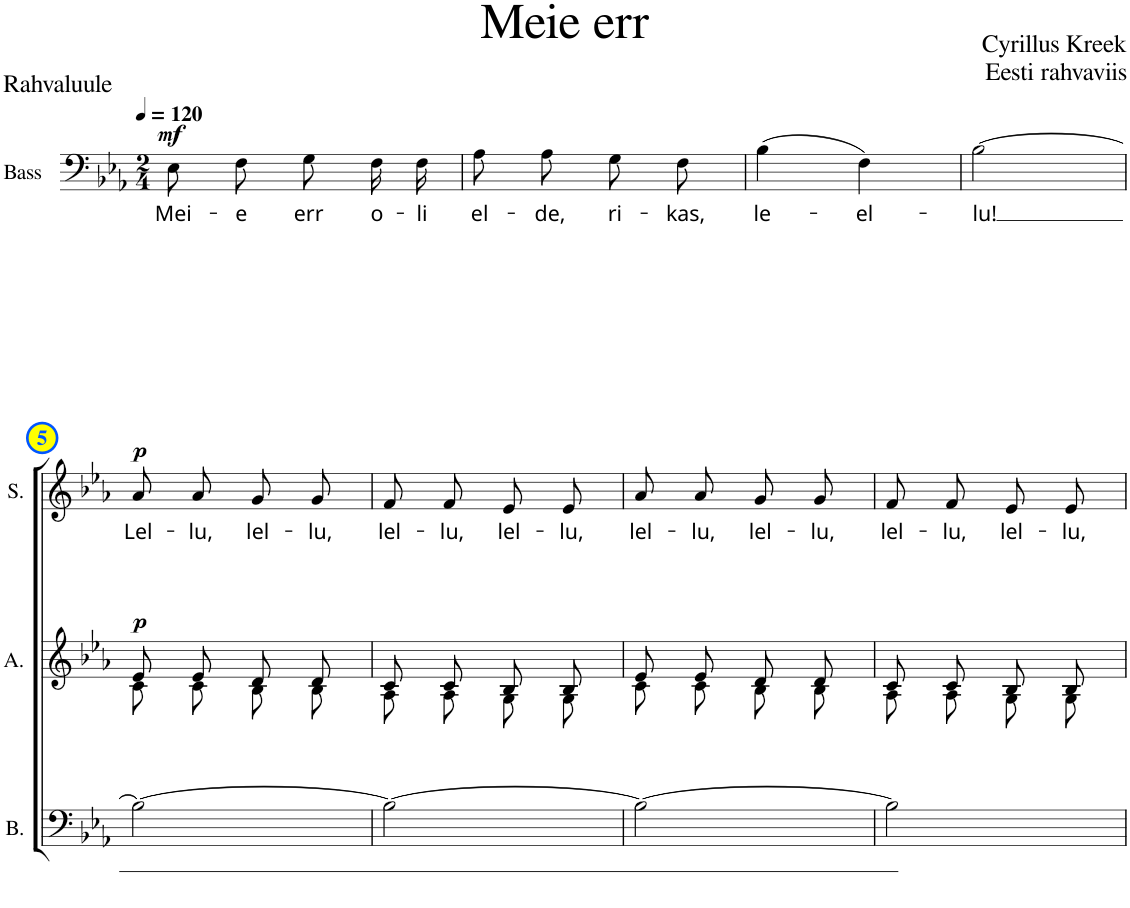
**kern	**text	**dynam	**kern	**kern	**text	**dynam	**kern	**text	**dynam
*part4	*part4	*part4	*part3	*part2	*part2	*part2	*part1	*part1	*part1
*staff4	*staff4	*staff4	*staff3	*staff2	*staff2	*staff2	*staff1	*staff1	*staff1
*I"Bass	*	*	*I"Tenor	*I"Alto	*	*	*I"Soprano	*	*
*I'B.	*	*	*I'T.	*I'A.	*	*	*I'S.	*	*
*clefF4	*	*	*clefGv2	*clefG2	*	*	*clefG2	*	*
*	*	*	*	*Trd1c2	*	*	*	*	*
*k[b-e-a-]	*	*	*k[b-e-a-]	*k[b-e-a-]	*	*	*k[b-e-a-]	*	*
*M2/4	*	*	*M2/4	*M2/4	*	*	*M2/4	*	*
*MM120	*	*	*MM120	*MM120	*	*	*MM120	*	*
=1	=1	=1	=1	=1	=1	=1	=1	=1	=1
!	!LO:LY:b	!LO:DY:a	!	!	!	!	!	!	!
8E-\L	Mei-	mf	2r	2r	.	.	2r	.	.
!	!LO:LY:b	!	!	!	!	!	!	!	!
8F\J	-e	.	.	.	.	.	.	.	.
!	!LO:LY:b	!	!	!	!	!	!	!	!
8G\L	err	.	.	.	.	.	.	.	.
!	!LO:LY:b	!	!	!	!	!	!	!	!
16F\L	o-	.	.	.	.	.	.	.	.
!	!LO:LY:b	!	!	!	!	!	!	!	!
16F\JJ	-li	.	.	.	.	.	.	.	.
=2	=2	=2	=2	=2	=2	=2	=2	=2	=2
!	!LO:LY:b	!	!	!	!	!	!	!	!
8A-\L	el-	.	2r	2r	.	.	2r	.	.
!	!LO:LY:b	!	!	!	!	!	!	!	!
8A-\J	-de,	.	.	.	.	.	.	.	.
!	!LO:LY:b	!	!	!	!	!	!	!	!
8G\L	ri-	.	.	.	.	.	.	.	.
!	!LO:LY:b	!	!	!	!	!	!	!	!
8F\J	-kas,	.	.	.	.	.	.	.	.
=3	=3	=3	=3	=3	=3	=3	=3	=3	=3
!	!LO:LY:b	!	!	!	!	!	!	!	!
(4B-\	le-	.	2r	2r	.	.	2r	.	.
!	!LO:LY:b	!	!	!	!	!	!	!	!
4F\)	-el-	.	.	.	.	.	.	.	.
=4	=4	=4	=4	=4	=4	=4	=4	=4	=4
!	!LO:LY:b	!	!	!	!	!	!	!	!
[2B-\	-lu!	.	2r	2r	.	.	2r	.	.
!!LO:LB:g=z
=5	=5	=5	=5	=5	=5	=5	=5	=5	=5
!	!	!	!	!	!LO:LY:b	!LO:DY:a	!	!LO:LY:b	!LO:DY:a
*	*	*	*	*^	*	*	*	*	*
2B-\_	.	.	2r	8e-/L	8c\L	Lel-	p	8a-/L	Lel-	p
!	!	!	!	!	!	!LO:LY:b	!	!	!LO:LY:b	!
.	.	.	.	8e-/J	8c\J	-lu,	.	8a-/J	-lu,	.
!	!	!	!	!	!	!LO:LY:b	!	!	!LO:LY:b	!
.	.	.	.	8d/L	8B-\L	lel-	.	8g/L	lel-	.
!	!	!	!	!	!	!LO:LY:b	!	!	!LO:LY:b	!
.	.	.	.	8d/J	8B-\J	-lu,	.	8g/J	-lu,	.
=6	=6	=6	=6	=6	=6	=6	=6	=6	=6	=6
!	!	!	!	!	!	!LO:LY:b	!	!	!LO:LY:b	!
2B-\_	.	.	2r	8c/L	8A-\L	lel-	.	8f/L	lel-	.
!	!	!	!	!	!	!LO:LY:b	!	!	!LO:LY:b	!
.	.	.	.	8c/J	8A-\J	-lu,	.	8f/J	-lu,	.
!	!	!	!	!	!	!LO:LY:b	!	!	!LO:LY:b	!
.	.	.	.	8B-/L	8G\L	lel-	.	8e-/L	lel-	.
!	!	!	!	!	!	!LO:LY:b	!	!	!LO:LY:b	!
.	.	.	.	8B-/J	8G\J	-lu,	.	8e-/J	-lu,	.
=7	=7	=7	=7	=7	=7	=7	=7	=7	=7	=7
!	!	!	!	!	!	!LO:LY:b	!	!	!LO:LY:b	!
2B-\_	.	.	2r	8e-/L	8c\L	lel-	.	8a-/L	lel-	.
!	!	!	!	!	!	!LO:LY:b	!	!	!LO:LY:b	!
.	.	.	.	8e-/J	8c\J	-lu,	.	8a-/J	-lu,	.
!	!	!	!	!	!	!LO:LY:b	!	!	!LO:LY:b	!
.	.	.	.	8d/L	8B-\L	lel-	.	8g/L	lel-	.
!	!	!	!	!	!	!LO:LY:b	!	!	!LO:LY:b	!
.	.	.	.	8d/J	8B-\J	-lu,	.	8g/J	-lu,	.
=8	=8	=8	=8	=8	=8	=8	=8	=8	=8	=8
!	!	!	!	!	!	!LO:LY:b	!	!	!LO:LY:b	!
2B-\]	.	.	2r	8c/L	8A-\L	lel-	.	8f/L	lel-	.
!	!	!	!	!	!	!LO:LY:b	!	!	!LO:LY:b	!
.	.	.	.	8c/J	8A-\J	-lu,	.	8f/J	-lu,	.
!	!	!	!	!	!	!LO:LY:b	!	!	!LO:LY:b	!
.	.	.	.	8B-/L	8G\L	lel-	.	8e-/L	lel-	.
!	!	!	!	!	!	!LO:LY:b	!	!	!LO:LY:b	!
.	.	.	.	8B-/J	8G\J	-lu,	.	8e-/J	-lu,	.
*	*	*	*	*v	*v	*	*	*	*	*
=	=	=	=	=	=	=	=	=	=
*-	*-	*-	*-	*-	*-	*-	*-	*-	*-
